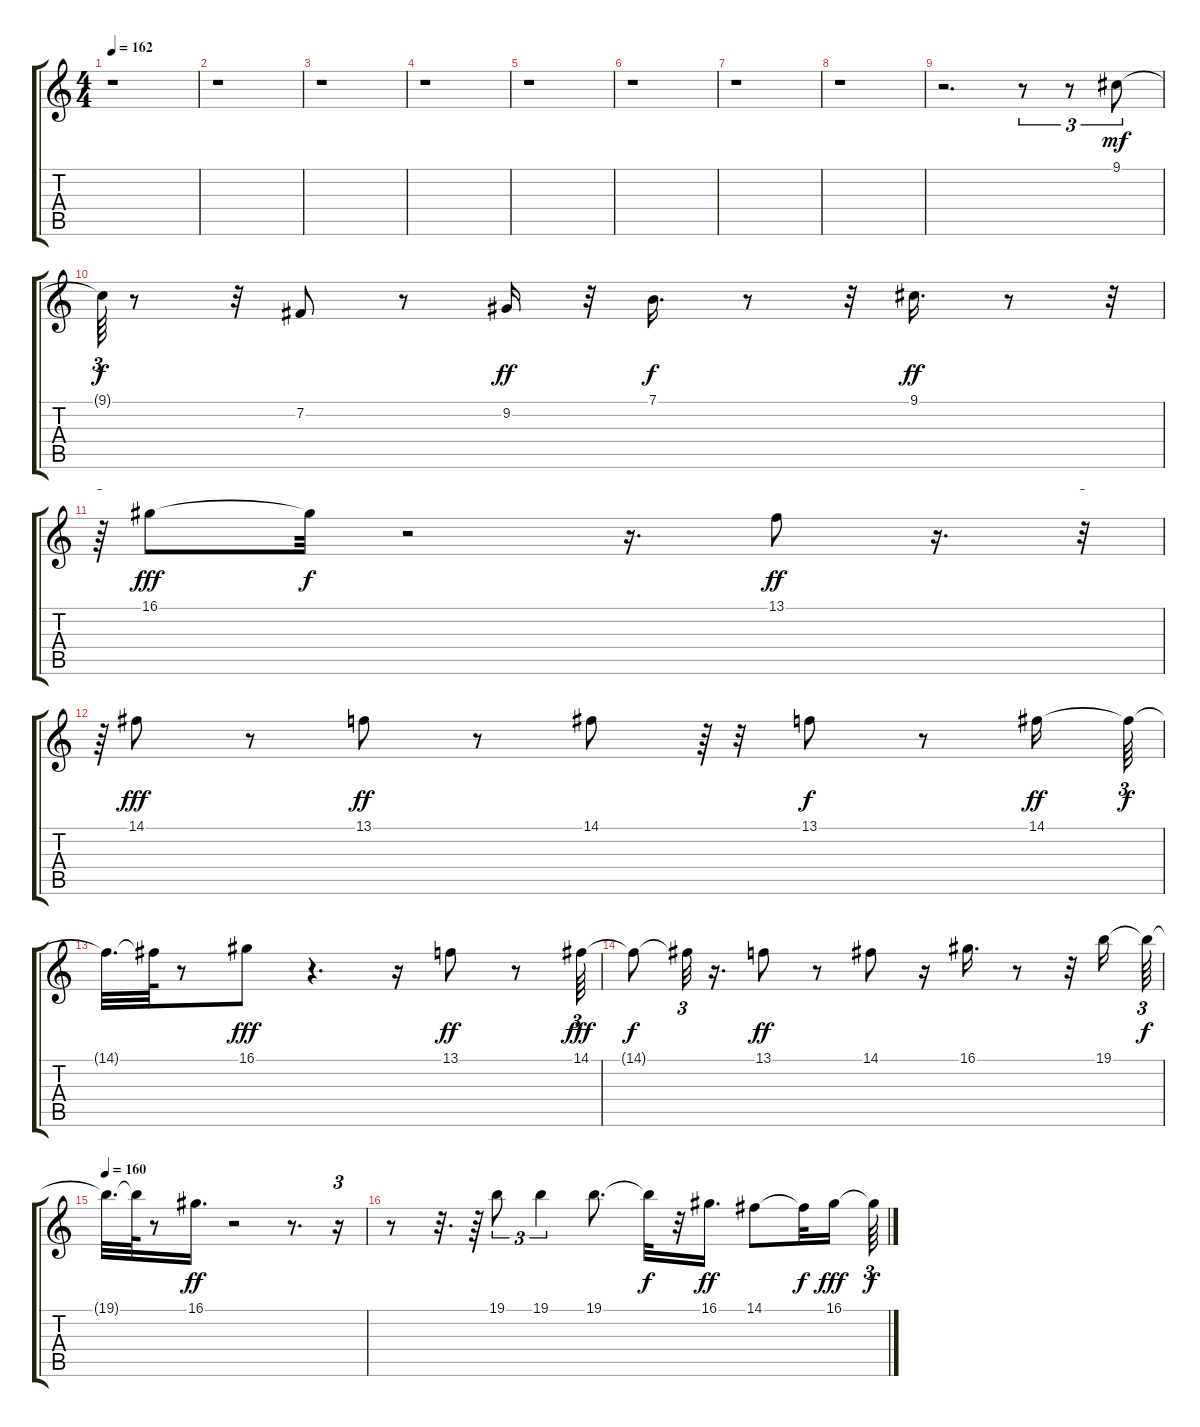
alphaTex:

\track "" {instrument brasssection}
\staff {score tabs}
\tuning (E4 B3 G3 D3 A2 E2) {hide}
\ts (4 4)
\tempo 162
\clef g2
\ks c
r.1{dy fff} |
r.1 |
r.1 |
r.1 |
r.1 |
r.1 |
r.1 |
r.1 |
r.2{d} r.8{tu (3 2)} r.8{tu (3 2)} 9.1.8{tu (3 2) dy mf} |
9.1{t}.64{tu (3 2) dy f} r.8 r.32 7.2.8 r.8 9.2.16{dy ff} r.32 7.1.16{d dy f} r.8 r.32 9.1.16{d dy ff} r.8 r.32{tu (3 2)} |
r.64{tu (3 2)} 16.1.8{dy fff} 16.1{t}.32{dy f} r.2 r.16{d} 13.1.8{dy ff} r.16{d} r.32{tu (3 2)} |
r.64{tu (3 2)} 14.1.8{dy fff} r.8 13.1.8{dy ff} r.8 14.1.8 r.64{tu (3 2)} r.32 13.1.8{dy f} r.8 14.1.16{dy ff} 14.1{t}.64{tu (3 2) dy f} |
14.1{t}.32{d} 14.1{t}.64 r.8 16.1.8{dy fff} r.4{d} r.16 13.1.8{dy ff} r.8 14.1.64{tu (3 2) dy fff} |
14.1{t}.8{dy f} 14.1{t}.32{tu (3 2)} r.16{d} 13.1.8{dy ff} r.8 14.1.8 r.16 16.1.16{d} r.8 r.32 19.1.16 19.1{t}.64{tu (3 2) dy f} |
\tempo 160
19.1{t}.32{d} 19.1{t}.64 r.8 16.1.16{d dy ff} r.2 r.8{d} r.16{tu (3 2)} |
r.8 r.32{d} r.64 19.1.8{tu (3 2)} 19.1.4{tu (3 2)} 19.1.8{d} 19.1{t}.32{dy f} r.32 16.1.16{d dy ff} 14.1.8 14.1{t}.32{dy f} 16.1.16{dy fff} 16.1{t}.64{tu (3 2) dy f}
